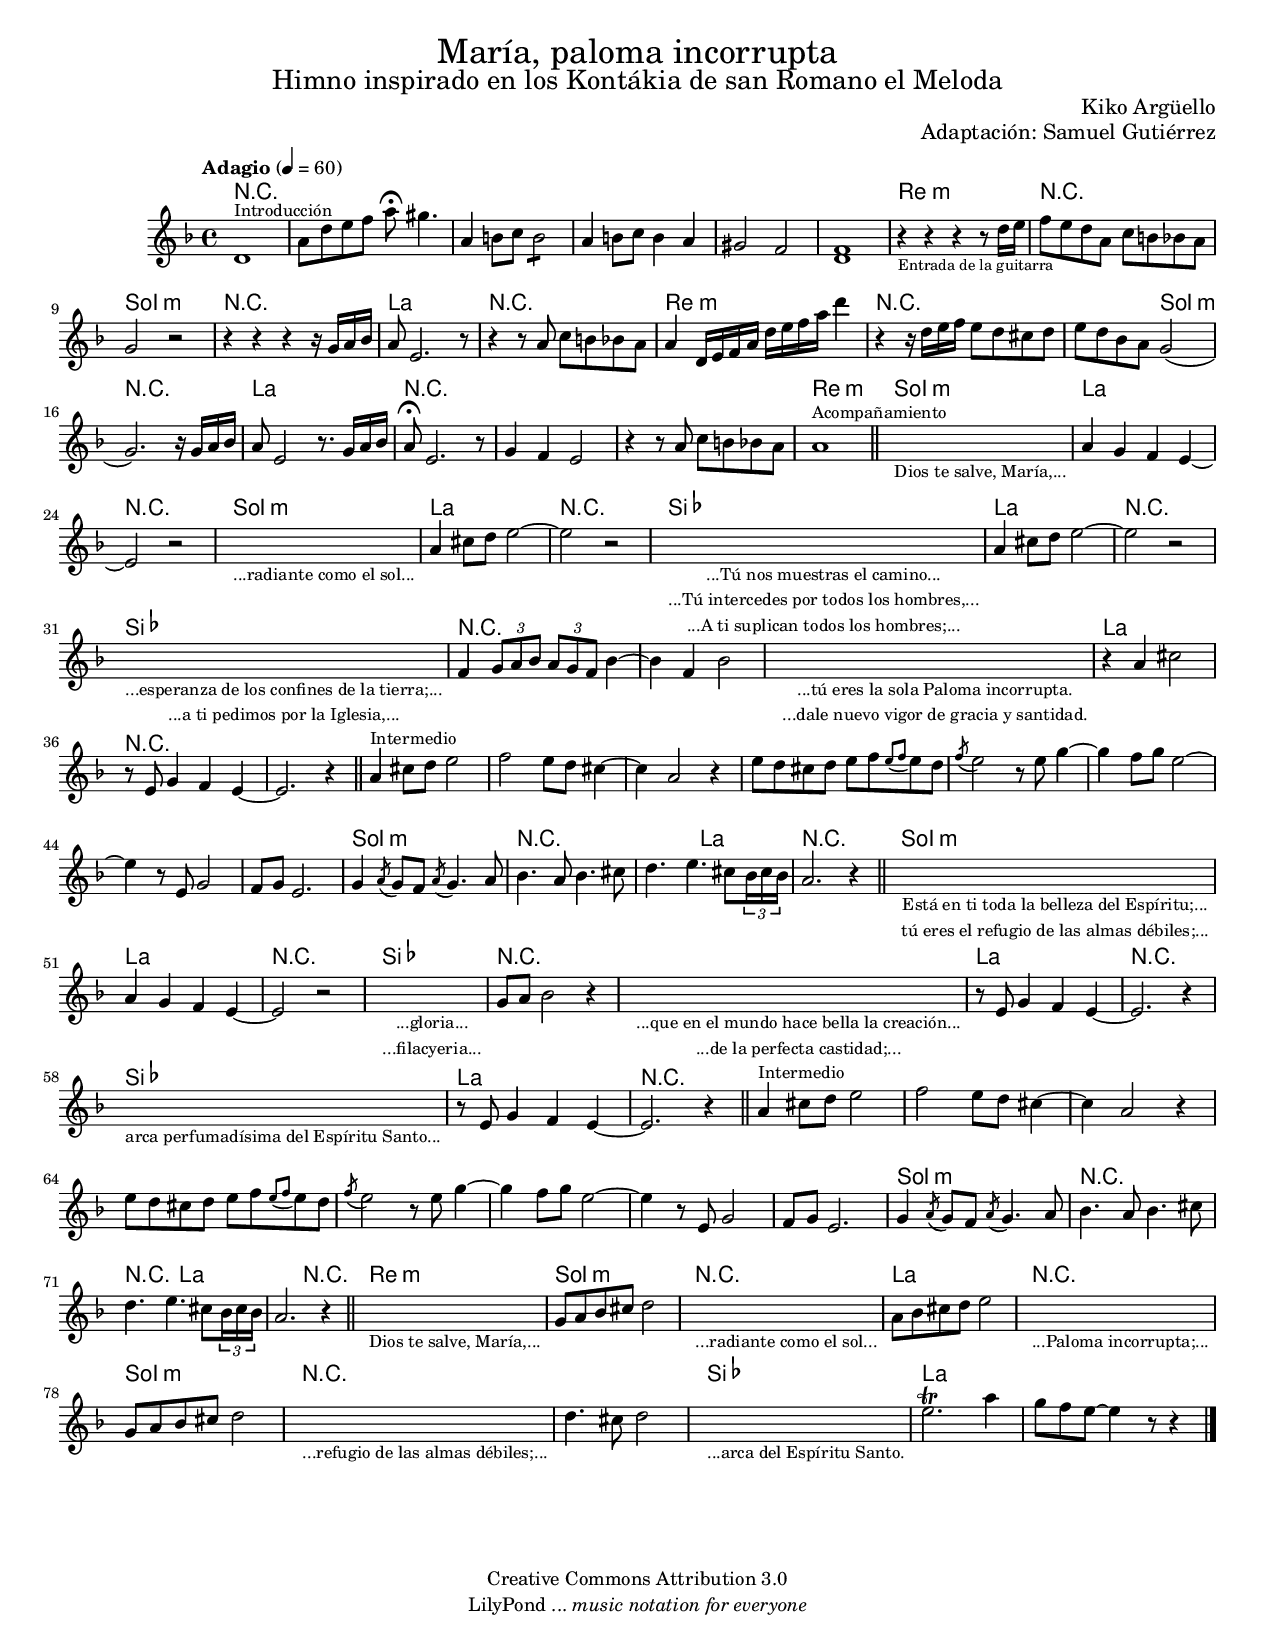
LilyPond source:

% ****************************************************************
% Create on Frescobaldi 2 20130306
% by serach.sam@
% María Paloma Incorrumpa - María Paloma Incorrupta
% ****************************************************************
%\include "marcas.ily"
\version "2.19.80"

#(set-global-staff-size 16.5)
\markup { \fill-line { \center-column { \fontsize #5 "María, paloma incorrupta" \fontsize #3 "Himno inspirado en los Kontákia de san Romano el Meloda" } } }
\markup { \fill-line { \smallCaps "" \center-column { \fontsize #1 "Kiko Argüello" } } }
\markup { \fill-line { " " \center-column { \fontsize #1 "Adaptación: Samuel Gutiérrez" } } }

\header {
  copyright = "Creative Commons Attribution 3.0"
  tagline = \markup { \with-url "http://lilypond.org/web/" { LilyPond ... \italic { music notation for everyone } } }
  breakbefore = ##t
}

global = { \key d \minor \time 4/4 \tempo "Adagio" 4 = 60 s1*83 \bar "|." }
oboe = \relative c' {
  % Type notes here
  d1^\markup { \small Introducción } | %1
  a'8 d8 e8 f8 a8 \fermata gis4. | % 2
  a,4 b8 c8 \repeat tremolo 4 b8 |%3
  a4 b8 c8 b4 a4 | %4
  gis2 f2 | %5
  << f1 d1>> | %6
  r4_\markup { \tiny "Entrada de la guitarra" } r4 r4 r8 d'16 e16 | %7
  f8 e8 d8 a8 c8 b8 bes8 a8 | %8
  g2 r2 | %9
  r4 r4 r4 r16 g16 a16 bes16 | %10
  a8 e2. r8 | %11
  r4 r8 a8 c8 b8 bes8 a8 | %12
  a4 d,16 e16 f16 a16 d16 e16 f16 a16 d4 | %13
  r4 r16 d,16 e16 f16 e8 d8 cis8 d8 e8 d8 bes8 a8 g2( |%15
  g2.) r16 g16 a16 bes16 | %16
  a8 e2 r8. g16 a16 bes16 | %17
  a8 \fermata e2. r8| %18
  g4 f4 e2 | %19
  r4 r8 a8 c8 b8 bes8 a8 | %20
  a1^\markup { \small Acompañamiento } | %21
  \bar "||"
  \textLengthOn
  s1_\markup \center-column { \small "Dios te salve, María,..." } | %22
  \textLengthOff
  a4 g4 f4 e4~ | %23
  e2 r2 | %24
  \textLengthOn
  s1_\markup \center-column { \small "...radiante como el sol..." } | %25
  \textLengthOff
  a4 cis8 d8 e2~ | %26
  e2 r2 | %27
  \textLengthOn
  s1_\markup {
    \center-column {
      \small "...Tú nos muestras el camino..."
      \small "...Tú intercedes por todos los hombres,..."
      \small "...A ti suplican todos los hombres;..."
    }
  } | %28
  \textLengthOff
  a,4 cis8 d8 e2~ | %29
  e2 r2 | %30
  \textLengthOn
  s1_\markup {
    \center-column {
      \small "...esperanza de los confines de la tierra;..."
      \small "...a ti pedimos por la Iglesia,..."
    }
  } | %31
  \textLengthOff
  f,4 \tuplet 3/2 { g8 a8 bes8 } \tuplet 3/2 { a8 g8 f8 } bes4~ | %32
  bes4 f4 bes2 | %33
  \textLengthOn
  s1_\markup {
    \center-column {
      \small "...tú eres la sola Paloma incorrupta."
      \small "...dale nuevo vigor de gracia y santidad."
    }
  } | %34
  \textLengthOff
  r4 a4 cis2 | %35
  r8 e,8 g4 f4 e4~ | %36
  e2. r4 | %37
  \bar "||"
  a4^\markup { \small "Intermedio" } cis8 d8 e2 | %38
  f2 e8 d8 cis4~ | %39
  cis4 a2 r4 | %40
  e'8 d8 cis8 d8 e8[ f8 \appoggiatura { e8[ f8] } e8 d8] | %41
  \acciaccatura f8 e2 r8 e8 g4~ | %42
  g4 f8 g8 e2~ | %43
  e4 r8 e,8 g2 | %44
  f8 g8 e2. | %45
  g4 \acciaccatura a8 g8 f8 \acciaccatura a8 g4. a8 | %46
  bes4. a8 bes4. cis8 | %47
  d4. e4. cis8 \tuplet 3/2 { bes16 cis16 bes16 } | %48
  a2. r4 | %49
  \bar "||"
  \textLengthOn
  s1_\markup {
    \center-column {
      \small "Está en ti toda la belleza del Espíritu;..."
      \small "tú eres el refugio de las almas débiles;..."
    }
  } | %50
  \textLengthOff
  a4 g4 f4 e4~ | %51
  e2 r2 | %52
  \textLengthOn
  s1_\markup {
    \center-column {
      \small "...gloria..."
      \small "...filacyeria..."
    }
  } | %53
  \textLengthOff
  g8 a8 bes2 r4 | %54
  \textLengthOn
  s1_\markup {
    \center-column {
      \small "...que en el mundo hace bella la creación..."
      \small "...de la perfecta castidad;..."
    }
  } | %55
  \textLengthOff
  r8 e,8 g4 f4 e4~ | %56
  e2. r4 | %57
  \textLengthOn
  s1_\markup { \center-column { \small "arca perfumadísima del Espíritu Santo..." } } | %58
  \textLengthOff
  r8 e8 g4 f4 e4~ | %59
  e2. r4 | %60
  \bar "||"
  a4^\markup { \small "Intermedio" } cis8 d8 e2 | %61
  f2 e8 d8 cis4~ | %62
  cis4 a2 r4 | %63
  e'8 d8 cis8 d8 e8[ f8 \appoggiatura { e8[ f8] } e8 d8] | %64
  \acciaccatura f8 e2 r8 e8 g4~ | %5
  g4 f8 g8 e2~ | %66
  e4 r8 e,8 g2 | %67
  f8 g8 e2. | %68
  g4 \acciaccatura a8 g8 f8 \acciaccatura a8 g4. a8 | %69
  bes4. a8 bes4. cis8 | %70
  d4. e4. cis8 \tuplet 3/2 { bes16 cis16 bes16 } | %71
  a2. r4 | %72
  \bar "||"
  \textLengthOn
  s1_\markup { \center-column { \small "Dios te salve, María,..." } } | %73
  \textLengthOff
  g8 a8 bes8 cis8 d2 | %74
  \textLengthOn
  s1_\markup { \center-column { \small "...radiante como el sol..." } } | %75
  \textLengthOff
  a8 bes8 cis8 d8 e2 | %76
  \textLengthOn
  s1_\markup { \center-column { \small "...Paloma incorrupta;..." } } | %77
  \textLengthOff
  g,8 a8 bes8 cis8 d2 | %78
  \textLengthOn
  s1_\markup { \center-column { \small "...refugio de las almas débiles;..." } } | %79
  \textLengthOff
  d4. cis8 d2 | %80
  \textLengthOn
  s1_\markup { \center-column { \small "...arca del Espíritu Santo." } } | %81
  \textLengthOff
  e2.\trill a4 | %82

  g8 f8 e8~ e4 r8 r4 | %83

  \bar "|."
}

armonias = \new ChordNames {
  \set chordChanges = ##t
  \italianChords
  \chordmode {
    R1*6
    d1:m R1 g1:m R1 a1 R1 d1:m R1 R2 g2:m R1 a1 R1*3 d1:m
    g1:m a1 R1 g1:m a1 R1 bes1 a1 R1 bes1 R1*3 a1 %intermadio
    R1*10 g1:m R1 R2 a2 R1 g1:m
    a1 R1 bes1 R1*2 a1 R1 bes1 a1 %intermedio
    R1*9 g1:m R1 R2 a1 R2 d1:m g1:m R1 a1 R1 g1:m
    R1*2 bes1 a1
  }
}

\score {
  <<
    \armonias
    \new ChoirStaff = "ChoirStaff_choir" <<
      \new Staff = "violin" <<
        \set Staff.midiInstrument = "violin"
        \new Voice = "violin" <<
          \global \oboe
        >>
      >>
    >>
  >>
  \midi {}
  \layout {}
}

\paper {
  #(set-paper-size "letter")
}

%{
convert-ly (GNU LilyPond) 2.19.83  convert-ly: Procesando «»...
Aplicando la conversión: 2.17.0, 2.17.4, 2.17.5, 2.17.6, 2.17.11,
2.17.14, 2.17.15, 2.17.18, 2.17.19, 2.17.20, 2.17.25, 2.17.27,
2.17.29, 2.17.97, 2.18.0, 2.19.2, 2.19.7, 2.19.11, 2.19.16, 2.19.22,
2.19.24, 2.19.28, 2.19.29, 2.19.32, 2.19.40, 2.19.46, 2.19.49, 2.19.80
%}
